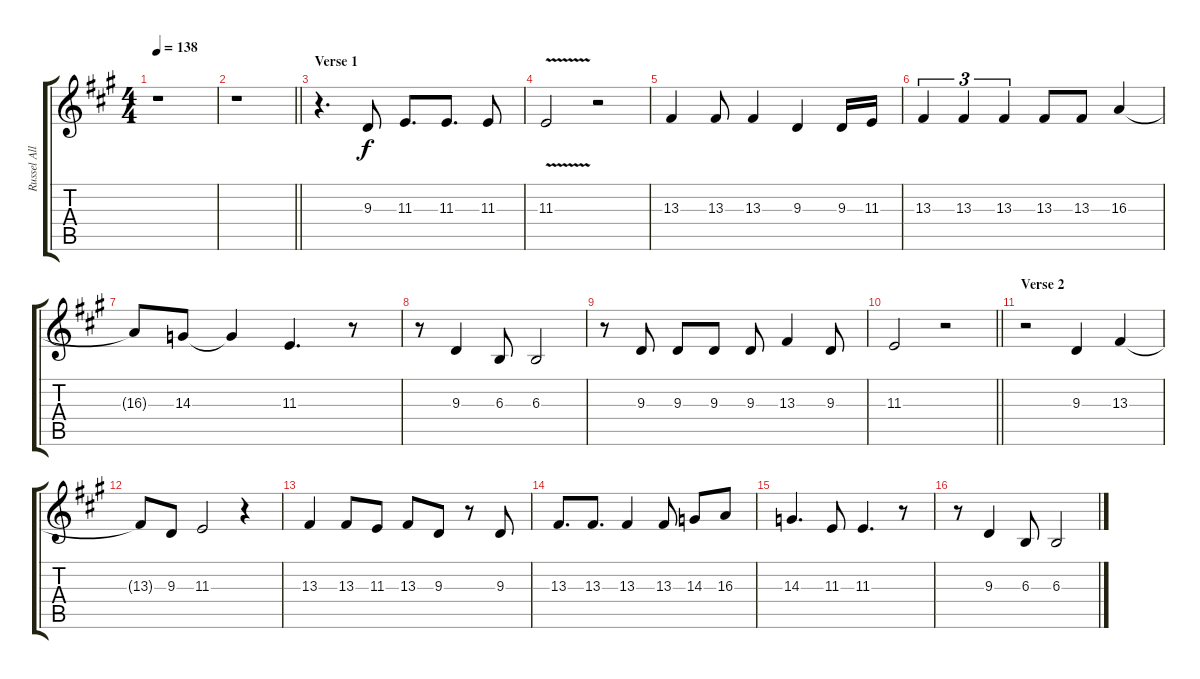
\track ("Russel Allen (vocal)" "Russel All") {instrument tenorsax}
\staff {score tabs}
\tuning (D4 A3 F3 C3 G2 D2) {hide}
\ts (4 4)
\tempo 138
\clef g2
\ks f#minor
r.1{dy f} |
\barLineRight lightlight
r.1 |
\section ("" "Verse 1")
r.4{d} 9.3.8 11.3.8{d} 11.3.8{d} 11.3.8 |
11.3{v}.2 r.2 |
13.3.4 13.3.8 13.3.4 9.3.4 9.3.16 11.3.16 |
13.3.4{tu (3 2)} 13.3.4{tu (3 2)} 13.3.4{tu (3 2)} 13.3.8 13.3.8 16.3.4 |
16.3{t}.8 14.3.8 14.3{t}.4 11.3.4{d} r.8 |
r.8 9.3.4 6.3.8 6.3.2 |
r.8 9.3.8 9.3.8 9.3.8 9.3.8 13.3.4 9.3.8 |
\barLineRight lightlight
11.3.2 r.2 |
\section ("" "Verse 2")
r.2 9.3.4 13.3.4 |
13.3{t}.8 9.3.8 11.3.2 r.4 |
13.3.4 13.3.8 11.3.8 13.3.8 9.3.8 r.8 9.3.8 |
13.3.8{d} 13.3.8{d} 13.3.4 13.3.8 14.3.8 16.3.8 |
14.3.4{d} 11.3.8 11.3.4{d} r.8 |
r.8 9.3.4 6.3.8 6.3.2
